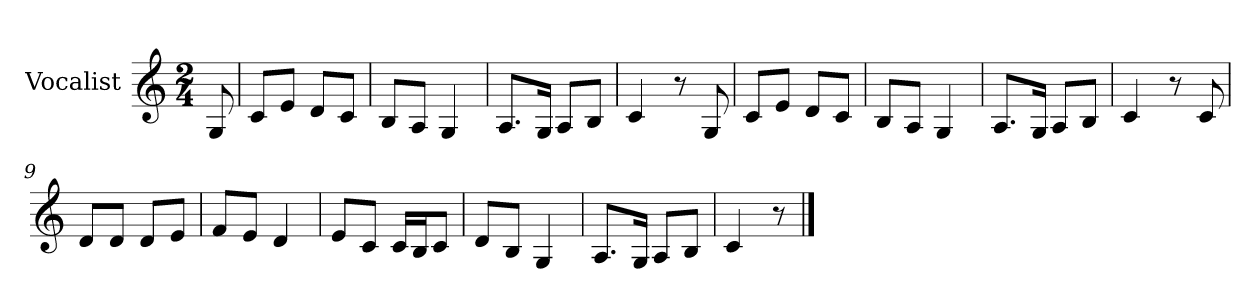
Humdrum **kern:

**kern
*part1
*staff1
*I"Vocalist
*k[]
*C:
*M2/4
=
8G
=1
8cL
8eJ
8dL
8cJ
=2
8BL
8AJ
4G
=3
8.AL
16GJk
8AL
8BJ
=4
4c
8r
8G
=5
8cL
8eJ
8dL
8cJ
=6
8BL
8AJ
4G
=7
8.AL
16GJk
8AL
8BJ
=8
4c
8r
8c
=9
8dL
8dJ
8dL
8eJ
=10
8fL
8eJ
4d
=11
8eL
8cJ
16cLL
16BJ
8cJ
=12
8dL
8BJ
4G
=13
8.AL
16GJk
8AL
8BJ
=14
4c
8r
==
*-
